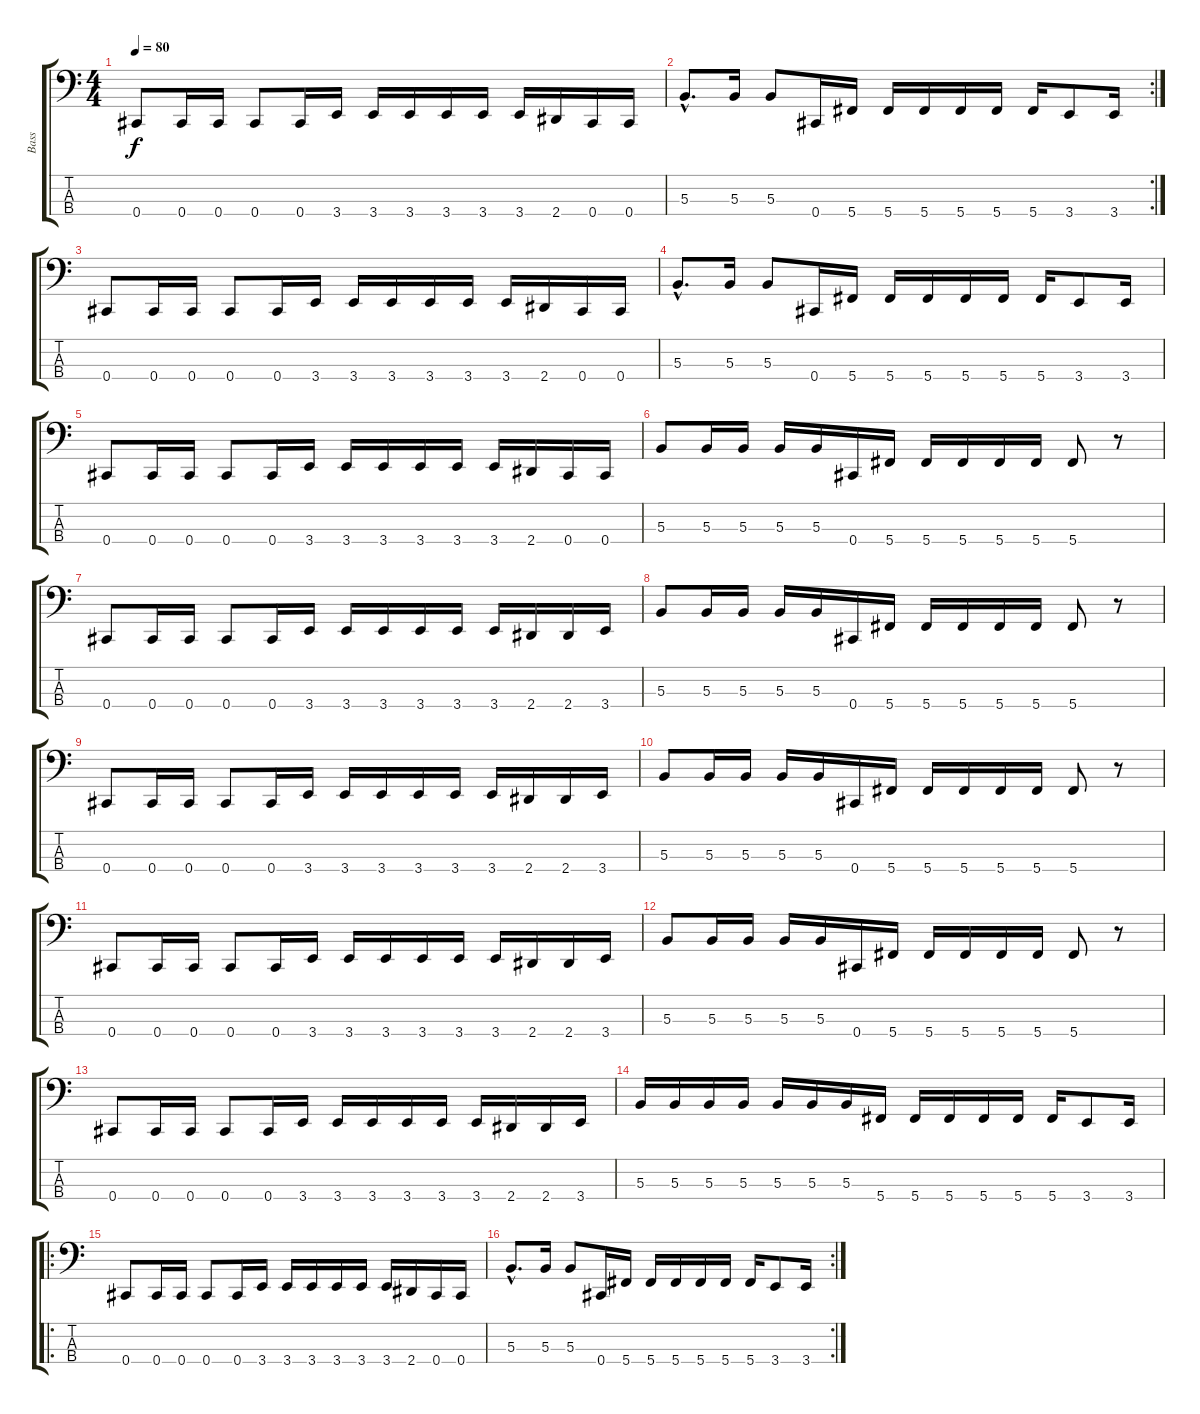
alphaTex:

\track ("Bass" "Bass") {instrument electricbassfinger}
\staff {score tabs}
\tuning (E2 B1 Gb1 Db1) {hide}
\ts (4 4)
\tempo 80
\clef f4
\ks c
0.4.8{dy f instrument electricbassfinger} 0.4.16 0.4.16 0.4.8 0.4.16 3.4.16 3.4.16 3.4.16 3.4.16 3.4.16 3.4.16 2.4.16 0.4.16 0.4.16 |
\rc 2
5.3{hac}.8{d} 5.3.16 5.3.8 0.4.16 5.4.16 5.4.16 5.4.16 5.4.16 5.4.16 5.4.16 3.4.8 3.4.16 |
0.4.8 0.4.16 0.4.16 0.4.8 0.4.16 3.4.16 3.4.16 3.4.16 3.4.16 3.4.16 3.4.16 2.4.16 0.4.16 0.4.16 |
5.3{hac}.8{d} 5.3.16 5.3.8 0.4.16 5.4.16 5.4.16 5.4.16 5.4.16 5.4.16 5.4.16 3.4.8 3.4.16 |
0.4.8 0.4.16 0.4.16 0.4.8 0.4.16 3.4.16 3.4.16 3.4.16 3.4.16 3.4.16 3.4.16 2.4.16 0.4.16 0.4.16 |
5.3.8 5.3.16 5.3.16 5.3.16 5.3.16 0.4.16 5.4.16 5.4.16 5.4.16 5.4.16 5.4.16 5.4.8 r.8 |
0.4.8 0.4.16 0.4.16 0.4.8 0.4.16 3.4.16 3.4.16 3.4.16 3.4.16 3.4.16 3.4.16 2.4.16 2.4.16 3.4.16 |
5.3.8 5.3.16 5.3.16 5.3.16 5.3.16 0.4.16 5.4.16 5.4.16 5.4.16 5.4.16 5.4.16 5.4.8 r.8 |
0.4.8 0.4.16 0.4.16 0.4.8 0.4.16 3.4.16 3.4.16 3.4.16 3.4.16 3.4.16 3.4.16 2.4.16 2.4.16 3.4.16 |
5.3.8 5.3.16 5.3.16 5.3.16 5.3.16 0.4.16 5.4.16 5.4.16 5.4.16 5.4.16 5.4.16 5.4.8 r.8 |
0.4.8 0.4.16 0.4.16 0.4.8 0.4.16 3.4.16 3.4.16 3.4.16 3.4.16 3.4.16 3.4.16 2.4.16 2.4.16 3.4.16 |
5.3.8 5.3.16 5.3.16 5.3.16 5.3.16 0.4.16 5.4.16 5.4.16 5.4.16 5.4.16 5.4.16 5.4.8 r.8 |
0.4.8 0.4.16 0.4.16 0.4.8 0.4.16 3.4.16 3.4.16 3.4.16 3.4.16 3.4.16 3.4.16 2.4.16 2.4.16 3.4.16 |
5.3.16 5.3.16 5.3.16 5.3.16 5.3.16 5.3.16 5.3.16 5.4.16 5.4.16 5.4.16 5.4.16 5.4.16 5.4.16 3.4.8 3.4.16 |
\ro
0.4.8 0.4.16 0.4.16 0.4.8 0.4.16 3.4.16 3.4.16 3.4.16 3.4.16 3.4.16 3.4.16 2.4.16 0.4.16 0.4.16 |
\rc 2
5.3{hac}.8{d} 5.3.16 5.3.8 0.4.16 5.4.16 5.4.16 5.4.16 5.4.16 5.4.16 5.4.16 3.4.8 3.4.16
